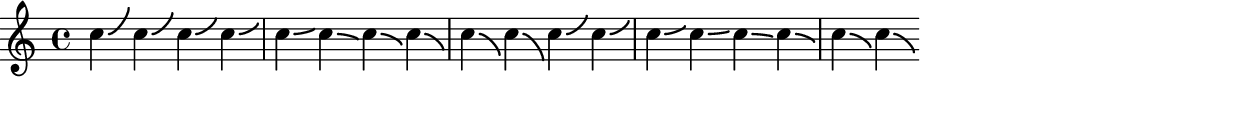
%% Generated by lilypond-book
%% Options: [exampleindent=10.16\mm,indent=0\mm,line-width=160\mm,paper-height=845.047\pt,paper-width=597.508\pt,papersize='(cons (* 597.508 pt) (* 845.047 pt))]
\include "lilypond-book-preamble.ly"


% ****************************************************************
% Start cut-&-pastable-section
% ****************************************************************

#(ly:set-option 'eps-box-padding 3.000000)



\paper {
  #(set-paper-size '(cons (* 597.508 pt) (* 845.047 pt)))
  indent = 0\mm
  line-width = 160\mm
  % offset the left padding, also add 1mm as lilypond creates cropped
  % images with a little space on the right
  line-width = #(- line-width (* mm  3.000000) (* mm 1))
}

\layout {
  
}




% ****************************************************************
% ly snippet:
% ****************************************************************
\sourcefilename "/lilypond-2.25.21/input/regression/bend-after.ly"
\sourcefileline 0
\version "2.19.21"

\header {
  texidoc = "Falls and doits can be created with @code{\\bendAfter.}
They run to the next note, or to the next bar line.  Microtone bends
like @code{\\bendAfter 3.5} are also supported."
}

\relative {
  \override Score.SpacingSpanner.shortest-duration-space = 3.0
  c''4-\bendAfter 5
  c4-\bendAfter 4
  c4-\bendAfter 3
  c4-\bendAfter 2
  c4-\bendAfter 1
  c4-\bendAfter -1
  c4-\bendAfter -2
  c4-\bendAfter -3
  c4-\bendAfter -4
  c4-\bendAfter -5
  c4-\bendAfter 3.5
  c4-\bendAfter 2.5
  c4-\bendAfter 1.5
  c4-\bendAfter 0.5
  c4-\bendAfter -0.5
  c4-\bendAfter -1.5
  c4-\bendAfter -2.5
  c4-\bendAfter -3.5
}



% ****************************************************************
% end ly snippet
% ****************************************************************
